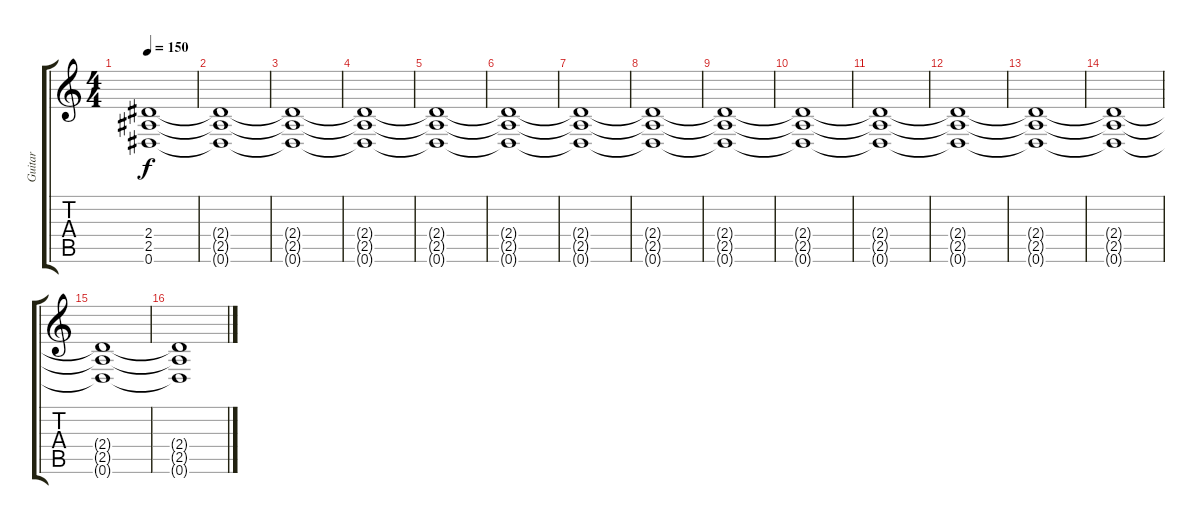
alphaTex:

\track ("Guitar" "Guitar") {instrument overdrivenguitar}
\staff {score tabs}
\tuning (Eb4 Bb3 Gb3 Db3 Ab2 Eb2) {hide}
\ts (4 4)
\tempo 150
\clef g2
\ks c
(2.4{t} 2.5{t} 0.6{t}).1{dy f} |
(2.4{t} 2.5{t} 0.6{t}).1 |
(2.4{t} 2.5{t} 0.6{t}).1 |
(2.4{t} 2.5{t} 0.6{t}).1 |
(2.4{t} 2.5{t} 0.6{t}).1 |
(2.4{t} 2.5{t} 0.6{t}).1 |
(2.4{t} 2.5{t} 0.6{t}).1 |
(2.4{t} 2.5{t} 0.6{t}).1 |
(2.4{t} 2.5{t} 0.6{t}).1 |
(2.4{t} 2.5{t} 0.6{t}).1 |
(2.4{t} 2.5{t} 0.6{t}).1 |
(2.4{t} 2.5{t} 0.6{t}).1 |
(2.4{t} 2.5{t} 0.6{t}).1 |
(2.4{t} 2.5{t} 0.6{t}).1 |
(2.4{t} 2.5{t} 0.6{t}).1 |
(2.4{t} 2.5{t} 0.6{t}).1
